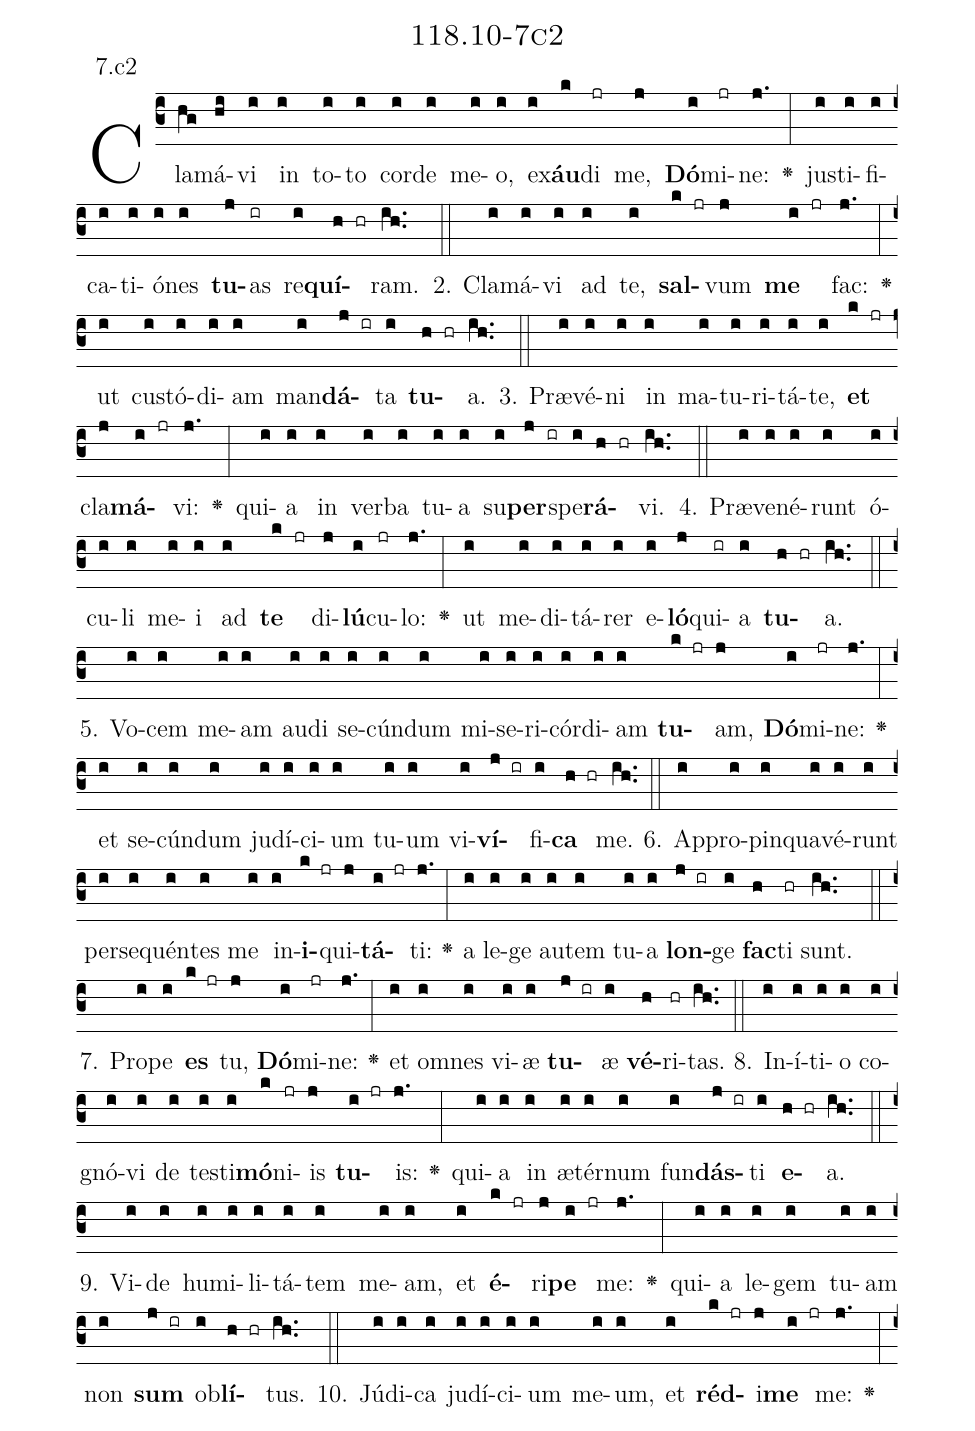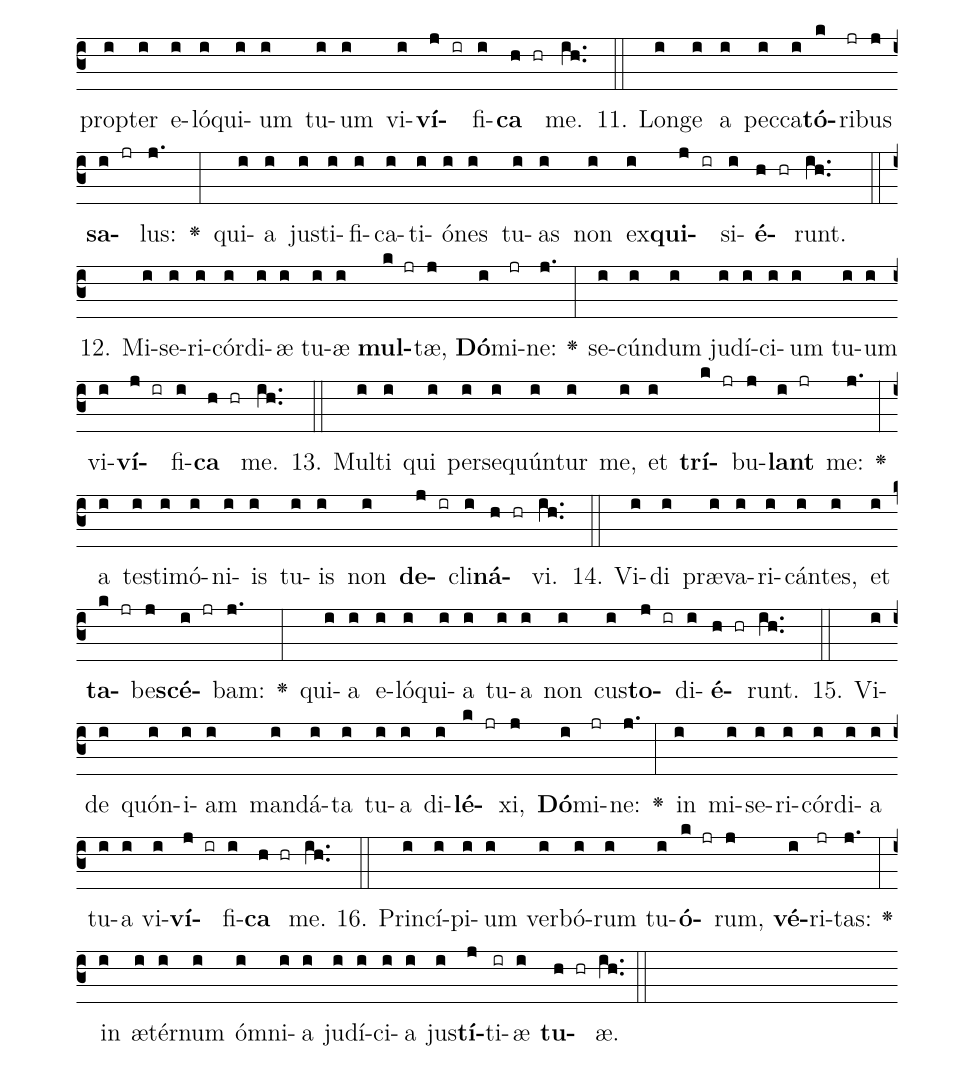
name: 118.10-7c2;
annotation: 7.c2;
%%
(c3)Cla(hg)má(hi)vi(i) in(i) to(i)to(i) cor(i)de(i) me(i)o,(i) ex(i)<b>áu</b>(k)di(jr) me,(j) <b>Dó</b>(i)mi(jr)ne:(j.) <v>\greheightstar</v>(:) jus(i)ti(i)fi(i)ca(i)ti(i)ó(i)nes(i) <b>tu</b>(j)as(ir) re(i)<b>quí</b>(h hr)ram.(ih..) (::)
2. Cla(i)má(i)vi(i) ad(i) te,(i) <b>sal</b>(k jr)vum(j) <b>me</b>(i jr) fac:(j.) <v>\greheightstar</v>(:) ut(i) cus(i)tó(i)di(i)am(i) man(i)<b>dá</b>(j ir)ta(i) <b>tu</b>(h hr)a.(ih..) (::)
3. Præ(i)vé(i)ni(i) in(i) ma(i)tu(i)ri(i)tá(i)te,(i) <b>et</b>(k jr) cla(j)<b>má</b>(i jr)vi:(j.) <v>\greheightstar</v>(:) qui(i)a(i) in(i) ver(i)ba(i) tu(i)a(i) su(i)<b>per</b>(j ir)spe(i)<b>rá</b>(h hr)vi.(ih..) (::)
4. Præ(i)ve(i)né(i)runt(i) ó(i)cu(i)li(i) me(i)i(i) ad(i) <b>te</b>(k jr) di(j)<b>lú</b>(i)cu(jr)lo:(j.) <v>\greheightstar</v>(:) ut(i) me(i)di(i)tá(i)rer(i) e(i)<b>ló</b>(j)qui(ir)a(i) <b>tu</b>(h hr)a.(ih..) (::)
5. Vo(i)cem(i) me(i)am(i) au(i)di(i) se(i)cún(i)dum(i) mi(i)se(i)ri(i)cór(i)di(i)am(i) <b>tu</b>(k jr)am,(j) <b>Dó</b>(i)mi(jr)ne:(j.) <v>\greheightstar</v>(:) et(i) se(i)cún(i)dum(i) ju(i)dí(i)ci(i)um(i) tu(i)um(i) vi(i)<b>ví</b>(j ir)fi(i)<b>ca</b>(h hr) me.(ih..) (::)
6. Ap(i)pro(i)pin(i)qua(i)vé(i)runt(i) per(i)se(i)quén(i)tes(i) me(i) in(i)<b>i</b>(k jr)qui(j)<b>tá</b>(i jr)ti:(j.) <v>\greheightstar</v>(:) a(i) le(i)ge(i) au(i)tem(i) tu(i)a(i) <b>lon</b>(j ir)ge(i) <b>fac</b>(h)ti(hr) sunt.(ih..) (::)
7. Pro(i)pe(i) <b>es</b>(k jr) tu,(j) <b>Dó</b>(i)mi(jr)ne:(j.) <v>\greheightstar</v>(:) et(i) om(i)nes(i) vi(i)æ(i) <b>tu</b>(j ir)æ(i) <b>vé</b>(h)ri(hr)tas.(ih..) (::)
8. In(i)í(i)ti(i)o(i) co(i)gnó(i)vi(i) de(i) tes(i)ti(i)<b>mó</b>(k)ni(jr)is(j) <b>tu</b>(i jr)is:(j.) <v>\greheightstar</v>(:) qui(i)a(i) in(i) æ(i)tér(i)num(i) fun(i)<b>dás</b>(j ir)ti(i) <b>e</b>(h hr)a.(ih..) (::)
9. Vi(i)de(i) hu(i)mi(i)li(i)tá(i)tem(i) me(i)am,(i) et(i) <b>é</b>(k jr)ri(j)<b>pe</b>(i jr) me:(j.) <v>\greheightstar</v>(:) qui(i)a(i) le(i)gem(i) tu(i)am(i) non(i) <b>sum</b>(j ir) ob(i)<b>lí</b>(h hr)tus.(ih..) (::)
10. Jú(i)di(i)ca(i) ju(i)dí(i)ci(i)um(i) me(i)um,(i) et(i) <b>réd</b>(k jr)i(j)<b>me</b>(i jr) me:(j.) <v>\greheightstar</v>(:) prop(i)ter(i) e(i)ló(i)qui(i)um(i) tu(i)um(i) vi(i)<b>ví</b>(j ir)fi(i)<b>ca</b>(h hr) me.(ih..) (::)
11. Lon(i)ge(i) a(i) pec(i)ca(i)<b>tó</b>(k)ri(jr)bus(j) <b>sa</b>(i jr)lus:(j.) <v>\greheightstar</v>(:) qui(i)a(i) jus(i)ti(i)fi(i)ca(i)ti(i)ó(i)nes(i) tu(i)as(i) non(i) ex(i)<b>qui</b>(j ir)si(i)<b>é</b>(h hr)runt.(ih..) (::)
12. Mi(i)se(i)ri(i)cór(i)di(i)æ(i) tu(i)æ(i) <b>mul</b>(k jr)tæ,(j) <b>Dó</b>(i)mi(jr)ne:(j.) <v>\greheightstar</v>(:) se(i)cún(i)dum(i) ju(i)dí(i)ci(i)um(i) tu(i)um(i) vi(i)<b>ví</b>(j ir)fi(i)<b>ca</b>(h hr) me.(ih..) (::)
13. Mul(i)ti(i) qui(i) per(i)se(i)quún(i)tur(i) me,(i) et(i) <b>trí</b>(k jr)bu(j)<b>lant</b>(i jr) me:(j.) <v>\greheightstar</v>(:) a(i) tes(i)ti(i)mó(i)ni(i)is(i) tu(i)is(i) non(i) <b>de</b>(j ir)cli(i)<b>ná</b>(h hr)vi.(ih..) (::)
14. Vi(i)di(i) præ(i)va(i)ri(i)cán(i)tes,(i) et(i) <b>ta</b>(k jr)be(j)<b>scé</b>(i jr)bam:(j.) <v>\greheightstar</v>(:) qui(i)a(i) e(i)ló(i)qui(i)a(i) tu(i)a(i) non(i) cus(i)<b>to</b>(j ir)di(i)<b>é</b>(h hr)runt.(ih..) (::)
15. Vi(i)de(i) quón(i)i(i)am(i) man(i)dá(i)ta(i) tu(i)a(i) di(i)<b>lé</b>(k jr)xi,(j) <b>Dó</b>(i)mi(jr)ne:(j.) <v>\greheightstar</v>(:) in(i) mi(i)se(i)ri(i)cór(i)di(i)a(i) tu(i)a(i) vi(i)<b>ví</b>(j ir)fi(i)<b>ca</b>(h hr) me.(ih..) (::)
16. Prin(i)cí(i)pi(i)um(i) ver(i)bó(i)rum(i) tu(i)<b>ó</b>(k jr)rum,(j) <b>vé</b>(i)ri(jr)tas:(j.) <v>\greheightstar</v>(:) in(i) æ(i)tér(i)num(i) óm(i)ni(i)a(i) ju(i)dí(i)ci(i)a(i) jus(i)<b>tí</b>(j)ti(ir)æ(i) <b>tu</b>(h hr)æ.(ih..) (::)
